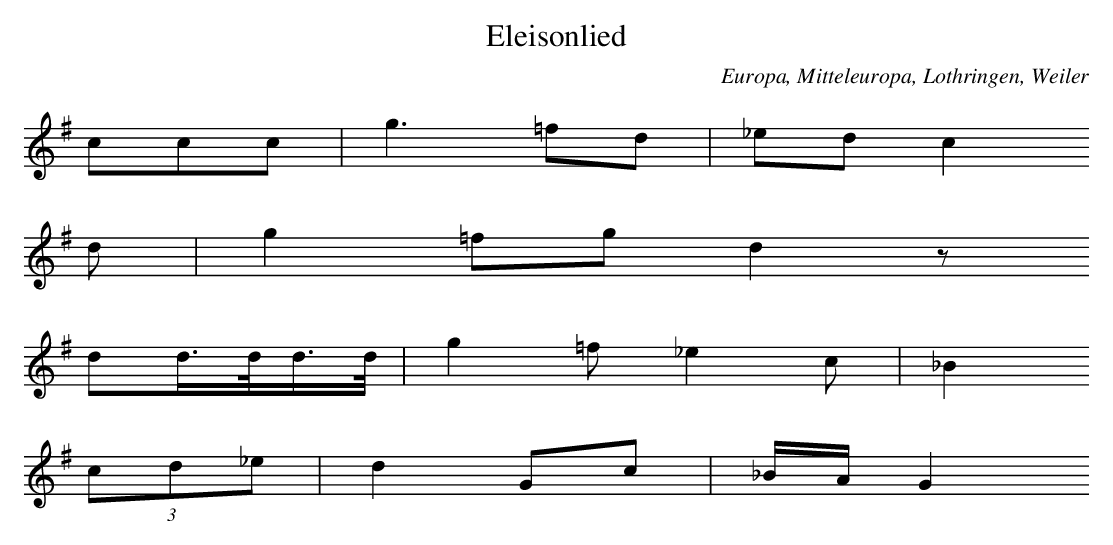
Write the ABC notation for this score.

X:1
T: Eleisonlied
O: Europa, Mitteleuropa, Lothringen, Weiler
M: none
L: 1/32
K: G
c4c4c4 | g12=f4d4 | _e4d4c8
d4 | g8=f4g4d8z4
d4d3dd3d | g8=f4_e8c4 | _B8
(3c4d4_e4 | d8G4c4 | _B2A2G8
